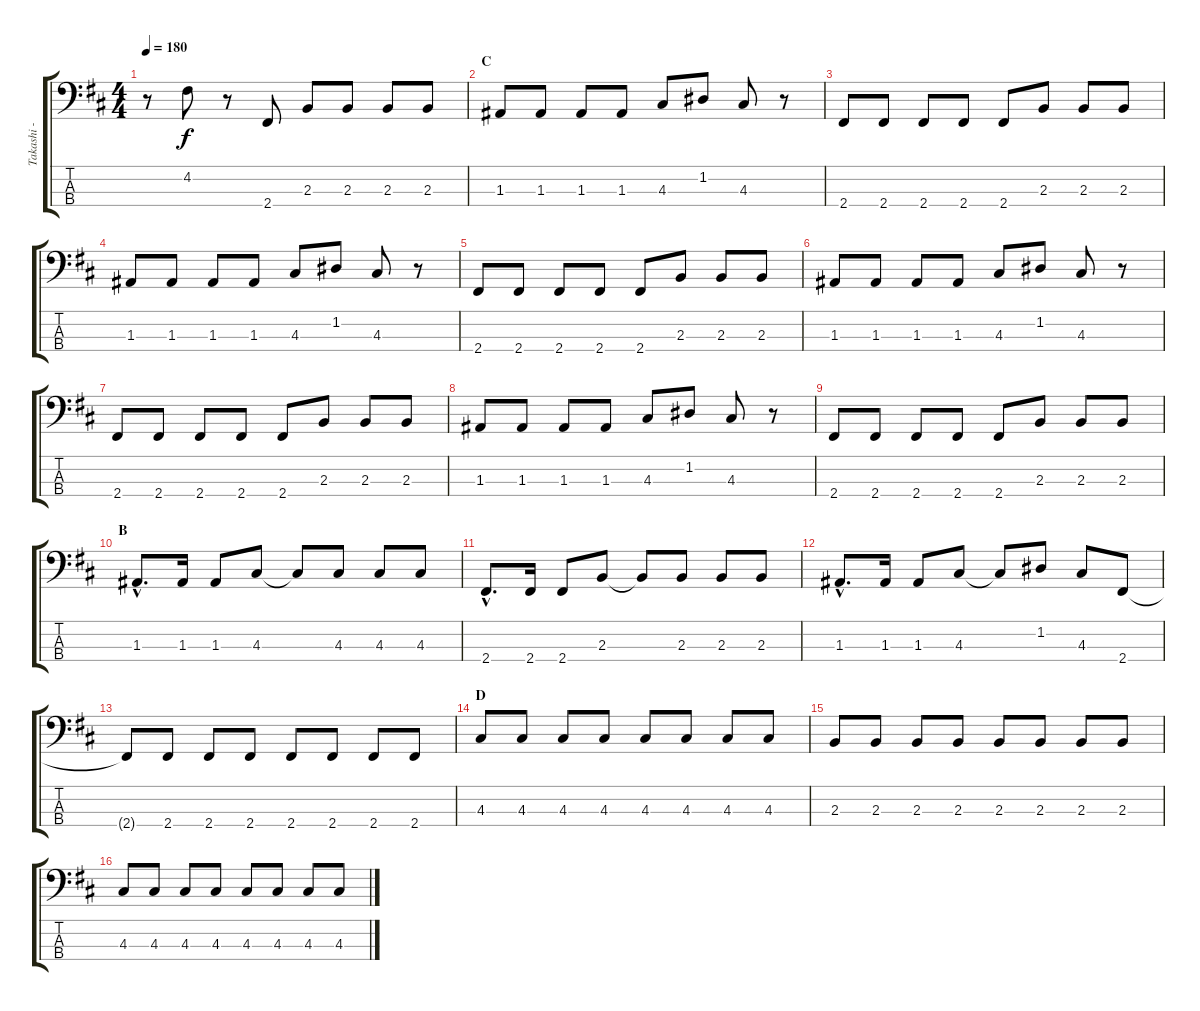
\track ("Takashi - Bajo -" "Takashi - ") {instrument electricbassfinger}
\staff {score tabs}
\tuning (G2 D2 A1 E1) {hide}
\ts (4 4)
\tempo 180
\clef f4
\ks bminor
r.8{dy f} 4.2.8 r.8 2.4.8 2.3.8 2.3.8 2.3.8 2.3.8 |
\section ("" "C")
1.3.8 1.3.8 1.3.8 1.3.8 4.3.8 1.2.8 4.3.8 r.8 |
2.4.8 2.4.8 2.4.8 2.4.8 2.4.8 2.3.8 2.3.8 2.3.8 |
\section ("" "")
1.3.8 1.3.8 1.3.8 1.3.8 4.3.8 1.2.8 4.3.8 r.8 |
2.4.8 2.4.8 2.4.8 2.4.8 2.4.8 2.3.8 2.3.8 2.3.8 |
\section ("" "")
1.3.8 1.3.8 1.3.8 1.3.8 4.3.8 1.2.8 4.3.8 r.8 |
\section ("" "")
2.4.8 2.4.8 2.4.8 2.4.8 2.4.8 2.3.8 2.3.8 2.3.8 |
\section ("" "")
1.3.8 1.3.8 1.3.8 1.3.8 4.3.8 1.2.8 4.3.8 r.8 |
2.4.8 2.4.8 2.4.8 2.4.8 2.4.8 2.3.8 2.3.8 2.3.8 |
\section ("" "B")
1.3{hac}.8{d} 1.3.16 1.3.8 4.3.8 4.3{t}.8 4.3.8 4.3.8 4.3.8 |
2.4{hac}.8{d} 2.4.16 2.4.8 2.3.8 2.3{t}.8 2.3.8 2.3.8 2.3.8 |
1.3{hac}.8{d} 1.3.16 1.3.8 4.3.8 4.3{t}.8 1.2.8 4.3.8 2.4.8 |
2.4{t}.8 2.4.8 2.4.8 2.4.8 2.4.8 2.4.8 2.4.8 2.4.8 |
\section ("" "D")
4.3.8 4.3.8 4.3.8 4.3.8 4.3.8 4.3.8 4.3.8 4.3.8 |
2.3.8 2.3.8 2.3.8 2.3.8 2.3.8 2.3.8 2.3.8 2.3.8 |
4.3.8 4.3.8 4.3.8 4.3.8 4.3.8 4.3.8 4.3.8 4.3.8
